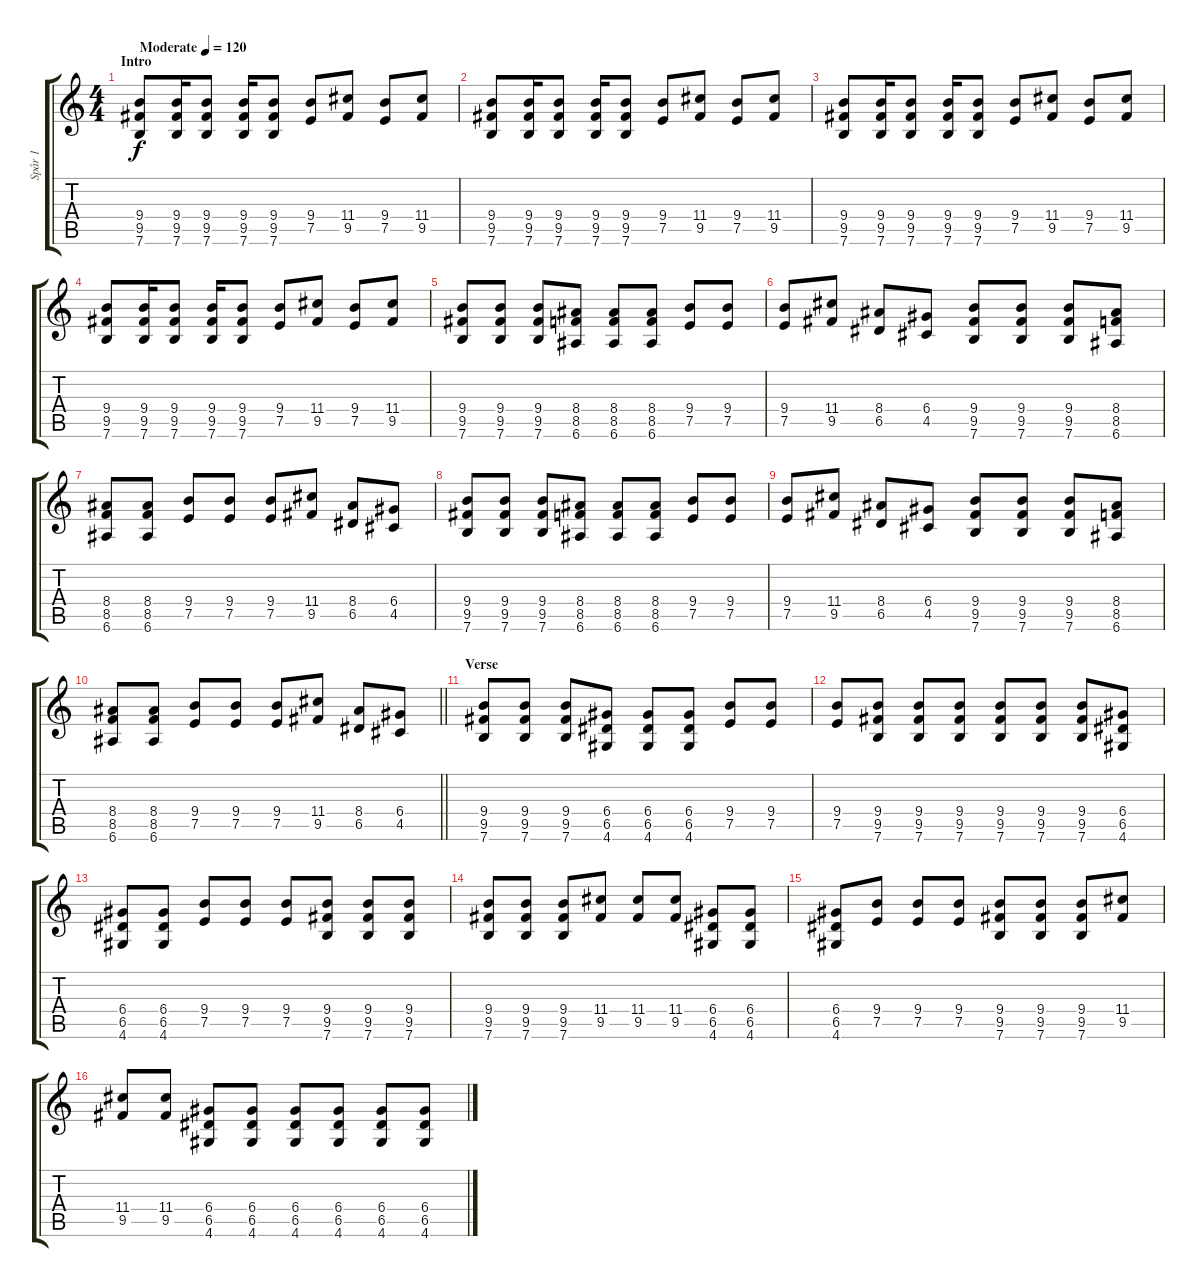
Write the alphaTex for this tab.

\track ("Spår 1" "Spår 1") {instrument distortionguitar}
\staff {score tabs}
\tuning (E4 B3 G3 D3 A2 E2) {hide}
\ts (4 4)
\section ("" "Intro")
\tempo (120 "Moderate")
\clef g2
\ks c
(9.4 9.5 7.6).8{dy f instrument distortionguitar} (9.4 9.5 7.6).16 (9.4 9.5 7.6).8 (9.4 9.5 7.6).16 (9.4 9.5 7.6).8 (9.4 7.5).8 (11.4 9.5).8 (9.4 7.5).8 (11.4 9.5).8 |
(9.4 9.5 7.6).8 (9.4 9.5 7.6).16 (9.4 9.5 7.6).8 (9.4 9.5 7.6).16 (9.4 9.5 7.6).8 (9.4 7.5).8 (11.4 9.5).8 (9.4 7.5).8 (11.4 9.5).8 |
(9.4 9.5 7.6).8 (9.4 9.5 7.6).16 (9.4 9.5 7.6).8 (9.4 9.5 7.6).16 (9.4 9.5 7.6).8 (9.4 7.5).8 (11.4 9.5).8 (9.4 7.5).8 (11.4 9.5).8 |
(9.4 9.5 7.6).8 (9.4 9.5 7.6).16 (9.4 9.5 7.6).8 (9.4 9.5 7.6).16 (9.4 9.5 7.6).8 (9.4 7.5).8 (11.4 9.5).8 (9.4 7.5).8 (11.4 9.5).8 |
(9.4 9.5 7.6).8 (9.4 9.5 7.6).8 (9.4 9.5 7.6).8 (8.4 8.5 6.6).8 (8.4 8.5 6.6).8 (8.4 8.5 6.6).8 (9.4 7.5).8 (9.4 7.5).8 |
(9.4 7.5).8 (11.4 9.5).8 (8.4 6.5).8 (6.4 4.5).8 (9.4 9.5 7.6).8 (9.4 9.5 7.6).8 (9.4 9.5 7.6).8 (8.4 8.5 6.6).8 |
(8.4 8.5 6.6).8 (8.4 8.5 6.6).8 (9.4 7.5).8 (9.4 7.5).8 (9.4 7.5).8 (11.4 9.5).8 (8.4 6.5).8 (6.4 4.5).8 |
(9.4 9.5 7.6).8 (9.4 9.5 7.6).8 (9.4 9.5 7.6).8 (8.4 8.5 6.6).8 (8.4 8.5 6.6).8 (8.4 8.5 6.6).8 (9.4 7.5).8 (9.4 7.5).8 |
(9.4 7.5).8 (11.4 9.5).8 (8.4 6.5).8 (6.4 4.5).8 (9.4 9.5 7.6).8 (9.4 9.5 7.6).8 (9.4 9.5 7.6).8 (8.4 8.5 6.6).8 |
\barLineRight lightlight
(8.4 8.5 6.6).8 (8.4 8.5 6.6).8 (9.4 7.5).8 (9.4 7.5).8 (9.4 7.5).8 (11.4 9.5).8 (8.4 6.5).8 (6.4 4.5).8 |
\section ("" "Verse")
(9.4 9.5 7.6).8 (9.4 9.5 7.6).8 (9.4 9.5 7.6).8 (6.4 6.5 4.6).8 (6.4 6.5 4.6).8 (6.4 6.5 4.6).8 (9.4 7.5).8 (9.4 7.5).8 |
(9.4 7.5).8 (9.4 9.5 7.6).8 (9.4 9.5 7.6).8 (9.4 9.5 7.6).8 (9.4 9.5 7.6).8 (9.4 9.5 7.6).8 (9.4 9.5 7.6).8 (6.4 6.5 4.6).8 |
(6.4 6.5 4.6).8 (6.4 6.5 4.6).8 (9.4 7.5).8 (9.4 7.5).8 (9.4 7.5).8 (9.4 9.5 7.6).8 (9.4 9.5 7.6).8 (9.4 9.5 7.6).8 |
(9.4 9.5 7.6).8 (9.4 9.5 7.6).8 (9.4 9.5 7.6).8 (11.4 9.5).8 (11.4 9.5).8 (11.4 9.5).8 (6.4 6.5 4.6).8 (6.4 6.5 4.6).8 |
(6.4 6.5 4.6).8 (9.4 7.5).8 (9.4 7.5).8 (9.4 7.5).8 (9.4 9.5 7.6).8 (9.4 9.5 7.6).8 (9.4 9.5 7.6).8 (11.4 9.5).8 |
(11.4 9.5).8 (11.4 9.5).8 (6.4 6.5 4.6).8 (6.4 6.5 4.6).8 (6.4 6.5 4.6).8 (6.4 6.5 4.6).8 (6.4 6.5 4.6).8 (6.4 6.5 4.6).8
